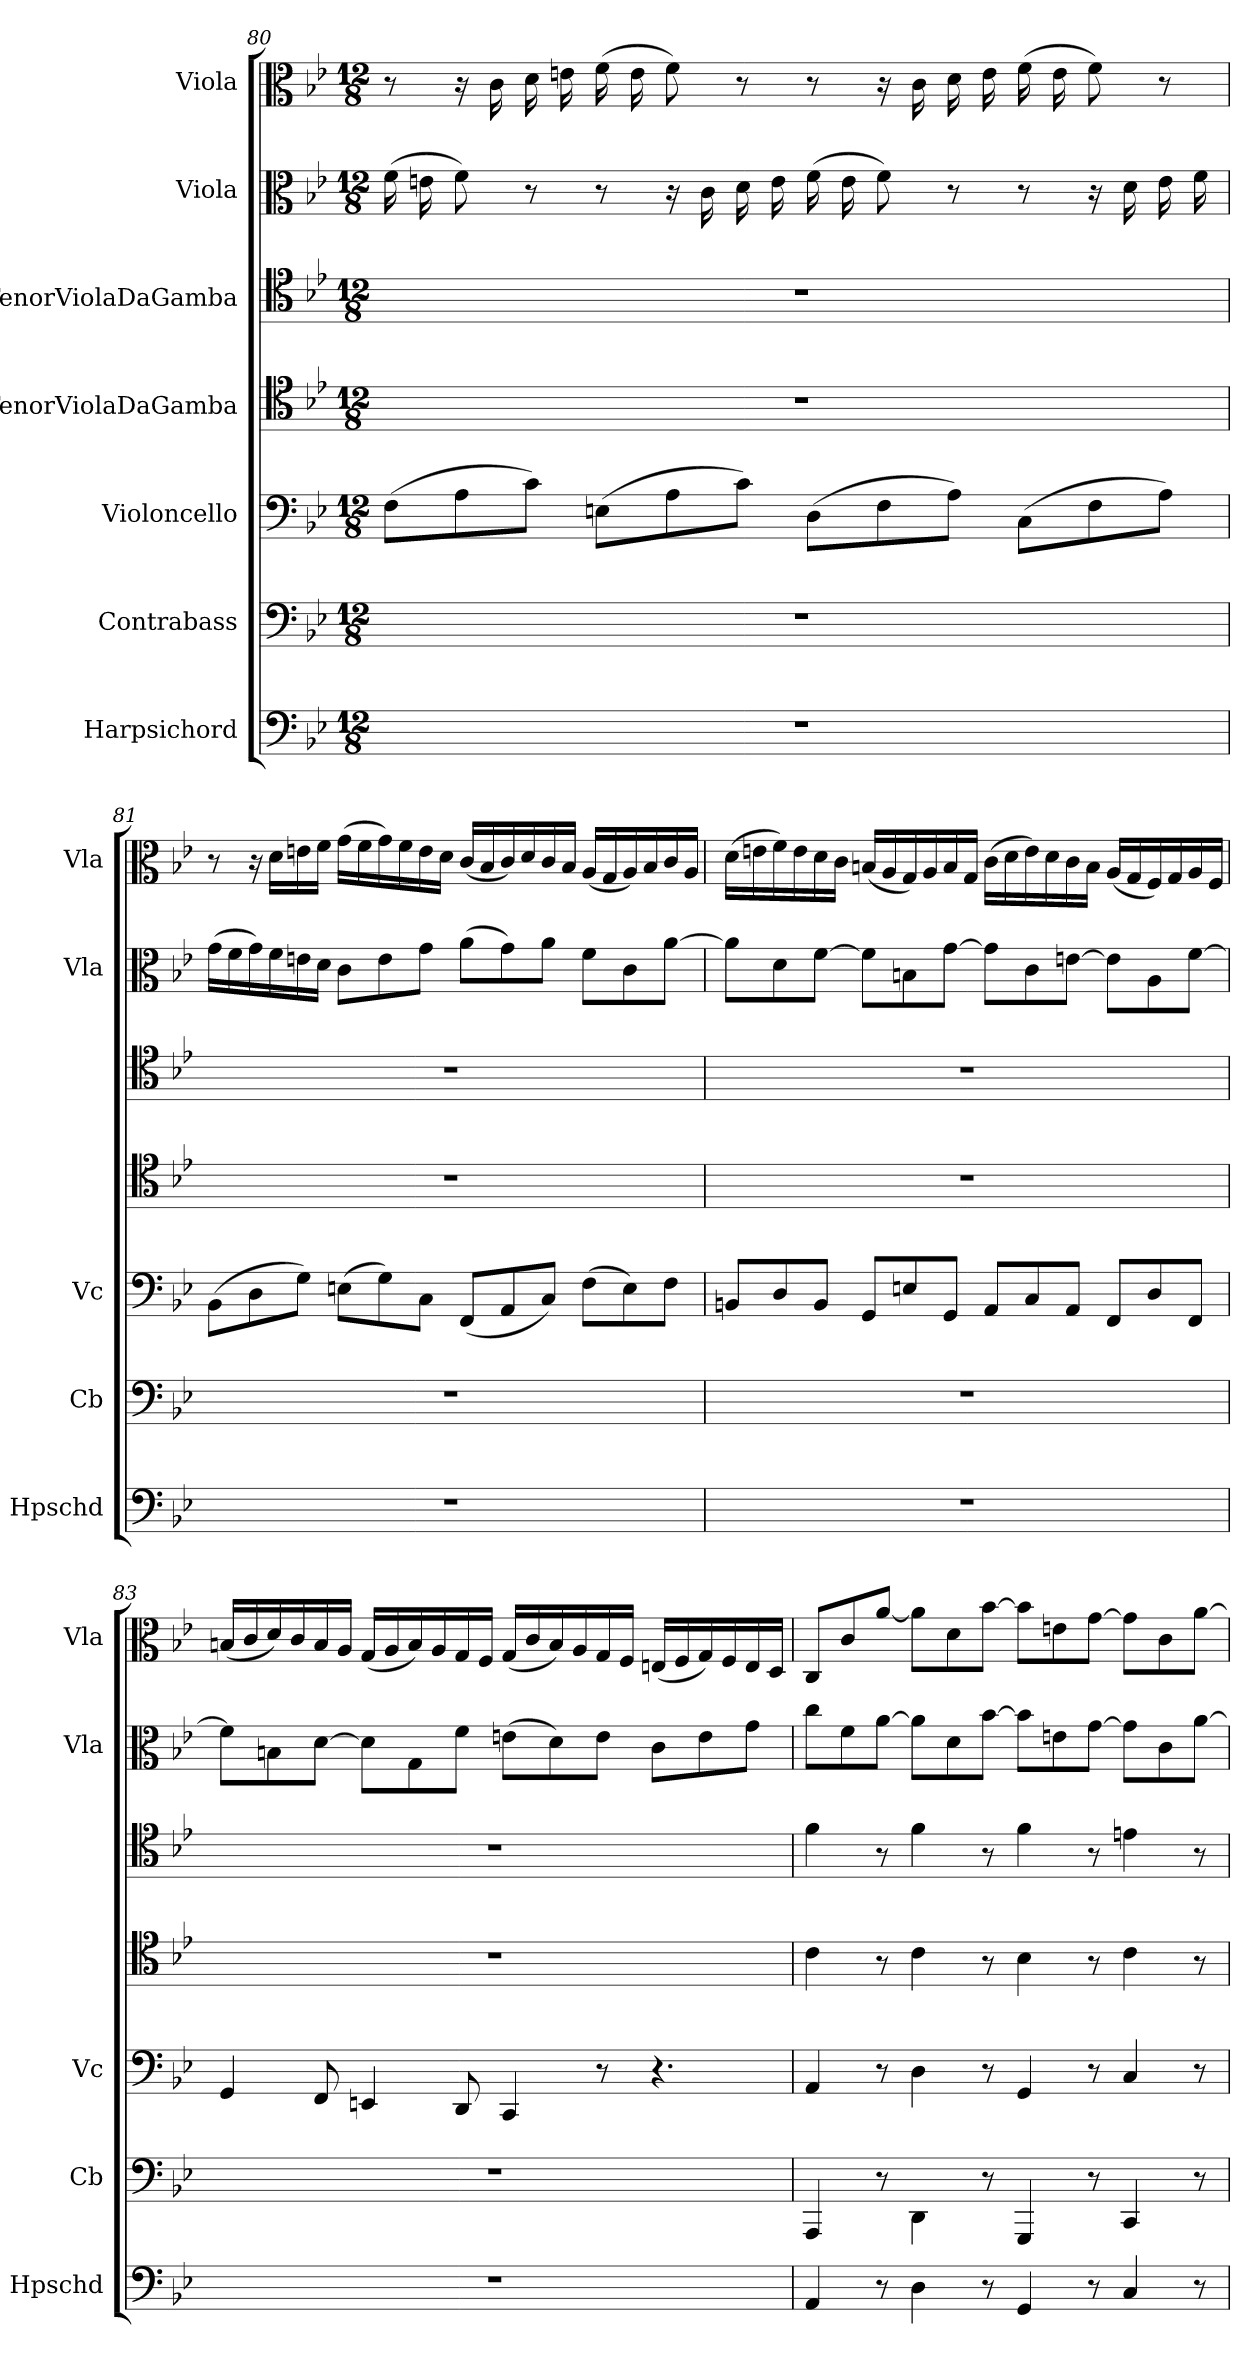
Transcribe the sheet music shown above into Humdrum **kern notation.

**kern	**kern	**kern	**kern	**kern	**kern	**kern
*part7	*part6	*part5	*part4	*part3	*part2	*part1
*staff7	*staff6	*staff5	*staff4	*staff3	*staff2	*staff1
*I"Harpsichord	*I"Contrabass	*I"Violoncello	*I"TenorViolaDaGamba	*I"TenorViolaDaGamba	*I"Viola	*I"Viola
*I'Hpschd	*I'Cb	*I'Vc	*	*	*I'Vla	*I'Vla
*clefF4	*clefF4	*clefF4	*clefC4	*clefC4	*clefC3	*clefC3
*k[b-e-]	*k[b-e-]	*k[b-e-]	*k[b-e-]	*k[b-e-]	*k[b-e-]	*k[b-e-]
*B-:	*B-:	*B-:	*B-:	*B-:	*B-:	*B-:
*M12/8	*M12/8	*M12/8	*M12/8	*M12/8	*M12/8	*M12/8
=80	=80	=80	=80	=80	=80	=80
1.r	1.r	(8F\L	1.r	1.r	(16f\	8r
.	.	.	.	.	16en\	.
.	.	8A\	.	.	8f\)	16r
.	.	.	.	.	.	16c\
.	.	8c\J)	.	.	8r	16d\
.	.	.	.	.	.	16en\
.	.	(8En\L	.	.	8r	(16f\
.	.	.	.	.	.	16e\
.	.	8A\	.	.	16r	8f\)
.	.	.	.	.	16c\	.
.	.	8c\J)	.	.	16d\	8r
.	.	.	.	.	16e\	.
.	.	(8D\L	.	.	(16f\	8r
.	.	.	.	.	16e\	.
.	.	8F\	.	.	8f\)	16r
.	.	.	.	.	.	16c\
.	.	8A\J)	.	.	8r	16d\
.	.	.	.	.	.	16e\
.	.	(8C\L	.	.	8r	(16f\
.	.	.	.	.	.	16e\
.	.	8F\	.	.	16r	8f\)
.	.	.	.	.	16d\	.
.	.	8A\J)	.	.	16e\	8r
.	.	.	.	.	16f\	.
=81	=81	=81	=81	=81	=81	=81
1.r	1.r	(8BB-\L	1.r	1.r	(16g\LL	8r
.	.	.	.	.	16f\	.
.	.	8D\	.	.	16g\)	16r
.	.	.	.	.	16f\	16d\LL
.	.	8G\J)	.	.	16en\	16en\
.	.	.	.	.	16d\JJ	16f\JJ
.	.	(8En\L	.	.	8c\L	(16g\LL
.	.	.	.	.	.	16f\
.	.	8G\)	.	.	8e\	16g\)
.	.	.	.	.	.	16f\
.	.	8C\J	.	.	8g\J	16e\
.	.	.	.	.	.	16d\JJ
.	.	(8FF/L	.	.	(8a\L	(16c/LL
.	.	.	.	.	.	16B-/
.	.	8AA/	.	.	8g\)	16c/)
.	.	.	.	.	.	16d/
.	.	8C/J)	.	.	8a\J	16c/
.	.	.	.	.	.	16B-/JJ
.	.	(8F\L	.	.	8f\L	(16A/LL
.	.	.	.	.	.	16G/
.	.	8E\)	.	.	8c\	16A/)
.	.	.	.	.	.	16B-/
.	.	8F\J	.	.	[8a\J	16c/
.	.	.	.	.	.	16A/JJ
=82	=82	=82	=82	=82	=82	=82
1.r	1.r	8BBn/L	1.r	1.r	8a\L]	(16d\LL
.	.	.	.	.	.	16en\
.	.	8D/	.	.	8d\	16f\)
.	.	.	.	.	.	16e\
.	.	8BB/J	.	.	[8f\J	16d\
.	.	.	.	.	.	16c\JJ
.	.	8GG/L	.	.	8f\L]	(16Bn/LL
.	.	.	.	.	.	16A/
.	.	8En/	.	.	8Bn\	16G/)
.	.	.	.	.	.	16A/
.	.	8GG/J	.	.	[8g\J	16B/
.	.	.	.	.	.	16G/JJ
.	.	8AA/L	.	.	8g\L]	(16c\LL
.	.	.	.	.	.	16d\
.	.	8C/	.	.	8c\	16e\)
.	.	.	.	.	.	16d\
.	.	8AA/J	.	.	[8en\J	16c\
.	.	.	.	.	.	16B\JJ
.	.	8FF/L	.	.	8e\L]	(16A/LL
.	.	.	.	.	.	16G/
.	.	8D/	.	.	8A\	16F/)
.	.	.	.	.	.	16G/
.	.	8FF/J	.	.	[8f\J	16A/
.	.	.	.	.	.	16F/JJ
=83	=83	=83	=83	=83	=83	=83
1.r	1.r	4GG/	1.r	1.r	8f\L]	(16Bn/LL
.	.	.	.	.	.	16c/
.	.	.	.	.	8Bn\	16d/)
.	.	.	.	.	.	16c/
.	.	8FF/	.	.	[8d\J	16B/
.	.	.	.	.	.	16A/JJ
.	.	4EEn/	.	.	8d\L]	(16G/LL
.	.	.	.	.	.	16A/
.	.	.	.	.	8G\	16B/)
.	.	.	.	.	.	16A/
.	.	8DD/	.	.	8f\J	16G/
.	.	.	.	.	.	16F/JJ
.	.	4CC/	.	.	(8en\L	(16G/LL
.	.	.	.	.	.	16c/
.	.	.	.	.	8d\)	16B/)
.	.	.	.	.	.	16A/
.	.	8r	.	.	8e\J	16G/
.	.	.	.	.	.	16F/JJ
.	.	4.r	.	.	8c\L	(16En/LL
.	.	.	.	.	.	16F/
.	.	.	.	.	8e\	16G/)
.	.	.	.	.	.	16F/
.	.	.	.	.	8g\J	16E/
.	.	.	.	.	.	16D/JJ
=84	=84	=84	=84	=84	=84	=84
4AA/	4AAA/	4AA/	4c\	4f\	8cc\L	8C/L
.	.	.	.	.	8f\	8c/
8r	8r	8r	8r	8r	[8a\J	[8a/J
4D\	4DD\	4D\	4c\	4f\	8a\L]	8a\L]
.	.	.	.	.	8d\	8d\
8r	8r	8r	8r	8r	[8b-\J	[8b-\J
4GG/	4GGG/	4GG/	4B-\	4f\	8b-\L]	8b-\L]
.	.	.	.	.	8en\	8en\
8r	8r	8r	8r	8r	[8g\J	[8g\J
4C/	4CC/	4C/	4c\	4en\	8g\L]	8g\L]
.	.	.	.	.	8c\	8c\
8r	8r	8r	8r	8r	[8a\J	[8a\J
=	=	=	=	=	=	=
*-	*-	*-	*-	*-	*-	*-
